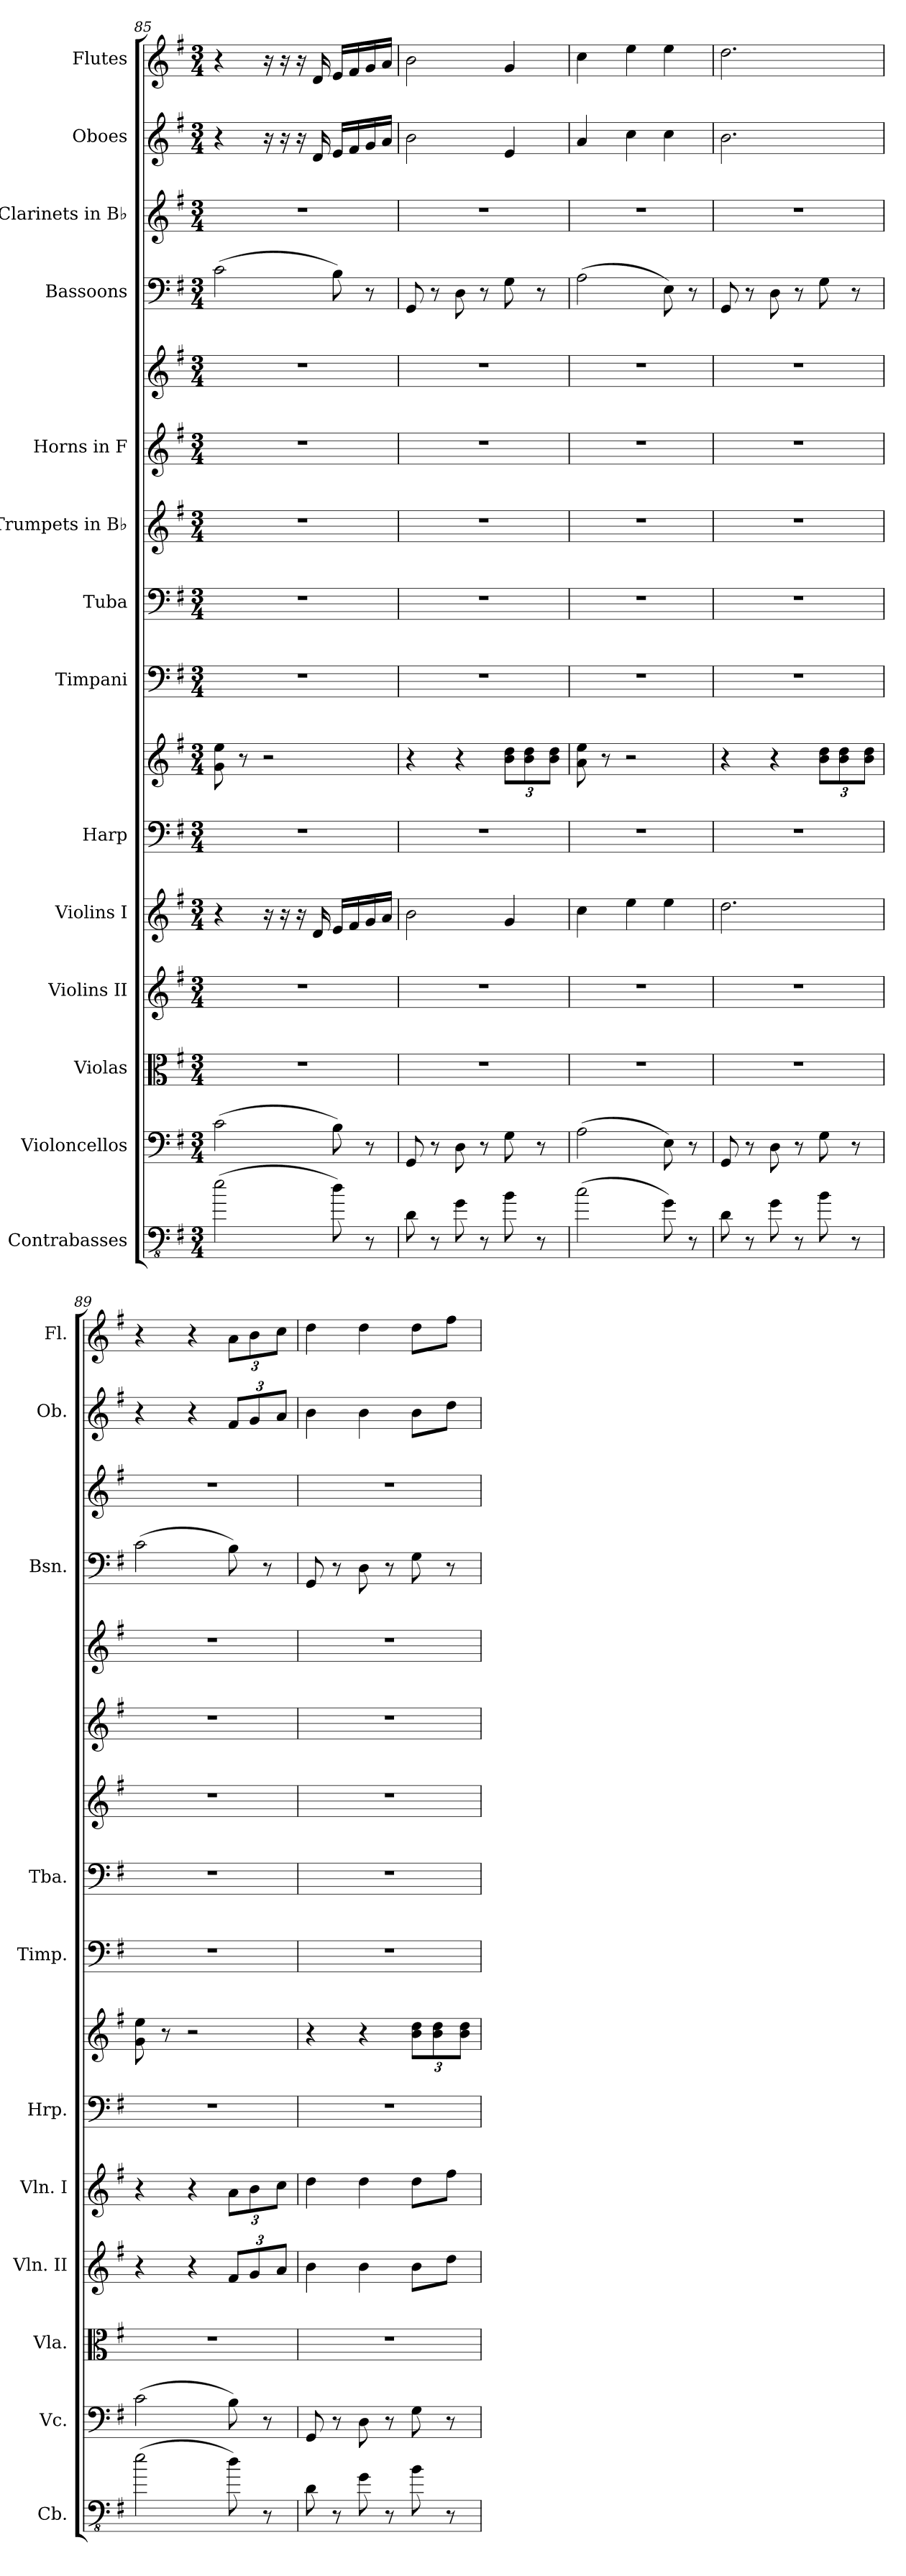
**kern	**kern	**kern	**kern	**kern	**kern	**kern	**kern	**kern	**kern	**kern	**kern	**kern	**kern	**kern	**kern
*part14	*part13	*part12	*part11	*part10	*part9	*part9	*part8	*part7	*part6	*part5	*part5	*part4	*part3	*part2	*part1
*staff16	*staff15	*staff14	*staff13	*staff12	*staff11	*staff10	*staff9	*staff8	*staff7	*staff6	*staff5	*staff4	*staff3	*staff2	*staff1
*I"Contrabasses	*I"Violoncellos	*I"Violas	*I"Violins II	*I"Violins I	*I"Harp	*	*I"Timpani	*I"Tuba	*I"Trumpets in B♭	*I"Horns in F	*	*I"Bassoons	*I"Clarinets in B♭	*I"Oboes	*I"Flutes
*I'Cb.	*I'Vc.	*I'Vla.	*I'Vln. II	*I'Vln. I	*I'Hrp.	*	*I'Timp.	*I'Tba.	*	*	*	*I'Bsn.	*	*I'Ob.	*I'Fl.
*clefFv4	*clefF4	*clefC3	*clefG2	*clefG2	*clefF4	*clefG2	*clefF4	*clefF4	*clefG2	*clefG2	*clefG2	*clefF4	*clefG2	*clefG2	*clefG2
*ITrd7c12	*	*	*	*	*	*	*	*	*ITrd1c2	*ITrd4c7	*ITrd4c7	*	*ITrd1c2	*	*
*k[f#]	*k[f#]	*k[f#]	*k[f#]	*k[f#]	*k[f#]	*k[f#]	*k[f#]	*k[f#]	*k[b-]	*k[]	*k[]	*k[f#]	*k[b-]	*k[f#]	*k[f#]
*M3/4	*M3/4	*M3/4	*M3/4	*M3/4	*M3/4	*M3/4	*M3/4	*M3/4	*M3/4	*M3/4	*M3/4	*M3/4	*M3/4	*M3/4	*M3/4
=85	=85	=85	=85	=85	=85	=85	=85	=85	=85	=85	=85	=85	=85	=85	=85
(2E\	(2c\	2.r	2.r	4r	2.r	8g\ 8ee\	2.r	2.r	2.r	2.r	2.r	(2c\	2.r	4r	4r
.	.	.	.	.	.	8r	.	.	.	.	.	.	.	.	.
.	.	.	.	16r	.	2r	.	.	.	.	.	.	.	16r	16r
.	.	.	.	16r	.	.	.	.	.	.	.	.	.	16r	16r
.	.	.	.	16r	.	.	.	.	.	.	.	.	.	16r	16r
.	.	.	.	16d/	.	.	.	.	.	.	.	.	.	16d/	16d/
8D\)	8B\)	.	.	16e/LL	.	.	.	.	.	.	.	8B\)	.	16e/LL	16e/LL
.	.	.	.	16f#/	.	.	.	.	.	.	.	.	.	16f#/	16f#/
8r	8r	.	.	16g/	.	.	.	.	.	.	.	8r	.	16g/	16g/
.	.	.	.	16a/JJ	.	.	.	.	.	.	.	.	.	16a/JJ	16a/JJ
!!LO:PB:g=z
=86	=86	=86	=86	=86	=86	=86	=86	=86	=86	=86	=86	=86	=86	=86	=86
8DD\	8GG/	2.r	2.r	2b\	2.r	4r	2.r	2.r	2.r	2.r	2.r	8GG/	2.r	2b\	2b\
8r	8r	.	.	.	.	.	.	.	.	.	.	8r	.	.	.
8GG\	8D\	.	.	.	.	4r	.	.	.	.	.	8D\	.	.	.
8r	8r	.	.	.	.	.	.	.	.	.	.	8r	.	.	.
*	*	*	*	*	*	*Xbrackettup	*	*	*	*	*	*	*	*	*
8BB\	8G\	.	.	4g/	.	12b\ 12dd\L	.	.	.	.	.	8G\	.	4e/	4g/
.	.	.	.	.	.	12b\ 12dd\	.	.	.	.	.	.	.	.	.
8r	8r	.	.	.	.	.	.	.	.	.	.	8r	.	.	.
.	.	.	.	.	.	12b\ 12dd\J	.	.	.	.	.	.	.	.	.
=87	=87	=87	=87	=87	=87	=87	=87	=87	=87	=87	=87	=87	=87	=87	=87
(2C\	(2A\	2.r	2.r	4cc\	2.r	8a\ 8ee\	2.r	2.r	2.r	2.r	2.r	(2A\	2.r	4a/	4cc\
.	.	.	.	.	.	8r	.	.	.	.	.	.	.	.	.
.	.	.	.	4ee\	.	2r	.	.	.	.	.	.	.	4cc\	4ee\
8GG\)	8E\)	.	.	4ee\	.	.	.	.	.	.	.	8E\)	.	4cc\	4ee\
8r	8r	.	.	.	.	.	.	.	.	.	.	8r	.	.	.
=88	=88	=88	=88	=88	=88	=88	=88	=88	=88	=88	=88	=88	=88	=88	=88
8DD\	8GG/	2.r	2.r	2.dd\	2.r	4r	2.r	2.r	2.r	2.r	2.r	8GG/	2.r	2.b\	2.dd\
8r	8r	.	.	.	.	.	.	.	.	.	.	8r	.	.	.
8GG\	8D\	.	.	.	.	4r	.	.	.	.	.	8D\	.	.	.
8r	8r	.	.	.	.	.	.	.	.	.	.	8r	.	.	.
8BB\	8G\	.	.	.	.	12b\ 12dd\L	.	.	.	.	.	8G\	.	.	.
.	.	.	.	.	.	12b\ 12dd\	.	.	.	.	.	.	.	.	.
8r	8r	.	.	.	.	.	.	.	.	.	.	8r	.	.	.
.	.	.	.	.	.	12b\ 12dd\J	.	.	.	.	.	.	.	.	.
=89	=89	=89	=89	=89	=89	=89	=89	=89	=89	=89	=89	=89	=89	=89	=89
(2E\	(2c\	2.r	4r	4r	2.r	8g\ 8ee\	2.r	2.r	2.r	2.r	2.r	(2c\	2.r	4r	4r
.	.	.	.	.	.	8r	.	.	.	.	.	.	.	.	.
.	.	.	4r	4r	.	2r	.	.	.	.	.	.	.	4r	4r
*	*	*	*Xbrackettup	*Xbrackettup	*	*	*	*	*	*	*	*	*	*Xbrackettup	*Xbrackettup
8D\)	8B\)	.	12f#/L	12a\L	.	.	.	.	.	.	.	8B\)	.	12f#/L	12a\L
.	.	.	12g/	12b\	.	.	.	.	.	.	.	.	.	12g/	12b\
8r	8r	.	.	.	.	.	.	.	.	.	.	8r	.	.	.
.	.	.	12a/J	12cc\J	.	.	.	.	.	.	.	.	.	12a/J	12cc\J
=90	=90	=90	=90	=90	=90	=90	=90	=90	=90	=90	=90	=90	=90	=90	=90
8DD\	8GG/	2.r	4b\	4dd\	2.r	4r	2.r	2.r	2.r	2.r	2.r	8GG/	2.r	4b\	4dd\
8r	8r	.	.	.	.	.	.	.	.	.	.	8r	.	.	.
8GG\	8D\	.	4b\	4dd\	.	4r	.	.	.	.	.	8D\	.	4b\	4dd\
8r	8r	.	.	.	.	.	.	.	.	.	.	8r	.	.	.
8BB\	8G\	.	8b\L	8dd\L	.	12b\ 12dd\L	.	.	.	.	.	8G\	.	8b\L	8dd\L
.	.	.	.	.	.	12b\ 12dd\	.	.	.	.	.	.	.	.	.
8r	8r	.	8dd\J	8ff#\J	.	.	.	.	.	.	.	8r	.	8dd\J	8ff#\J
.	.	.	.	.	.	12b\ 12dd\J	.	.	.	.	.	.	.	.	.
=	=	=	=	=	=	=	=	=	=	=	=	=	=	=	=
*-	*-	*-	*-	*-	*-	*-	*-	*-	*-	*-	*-	*-	*-	*-	*-
